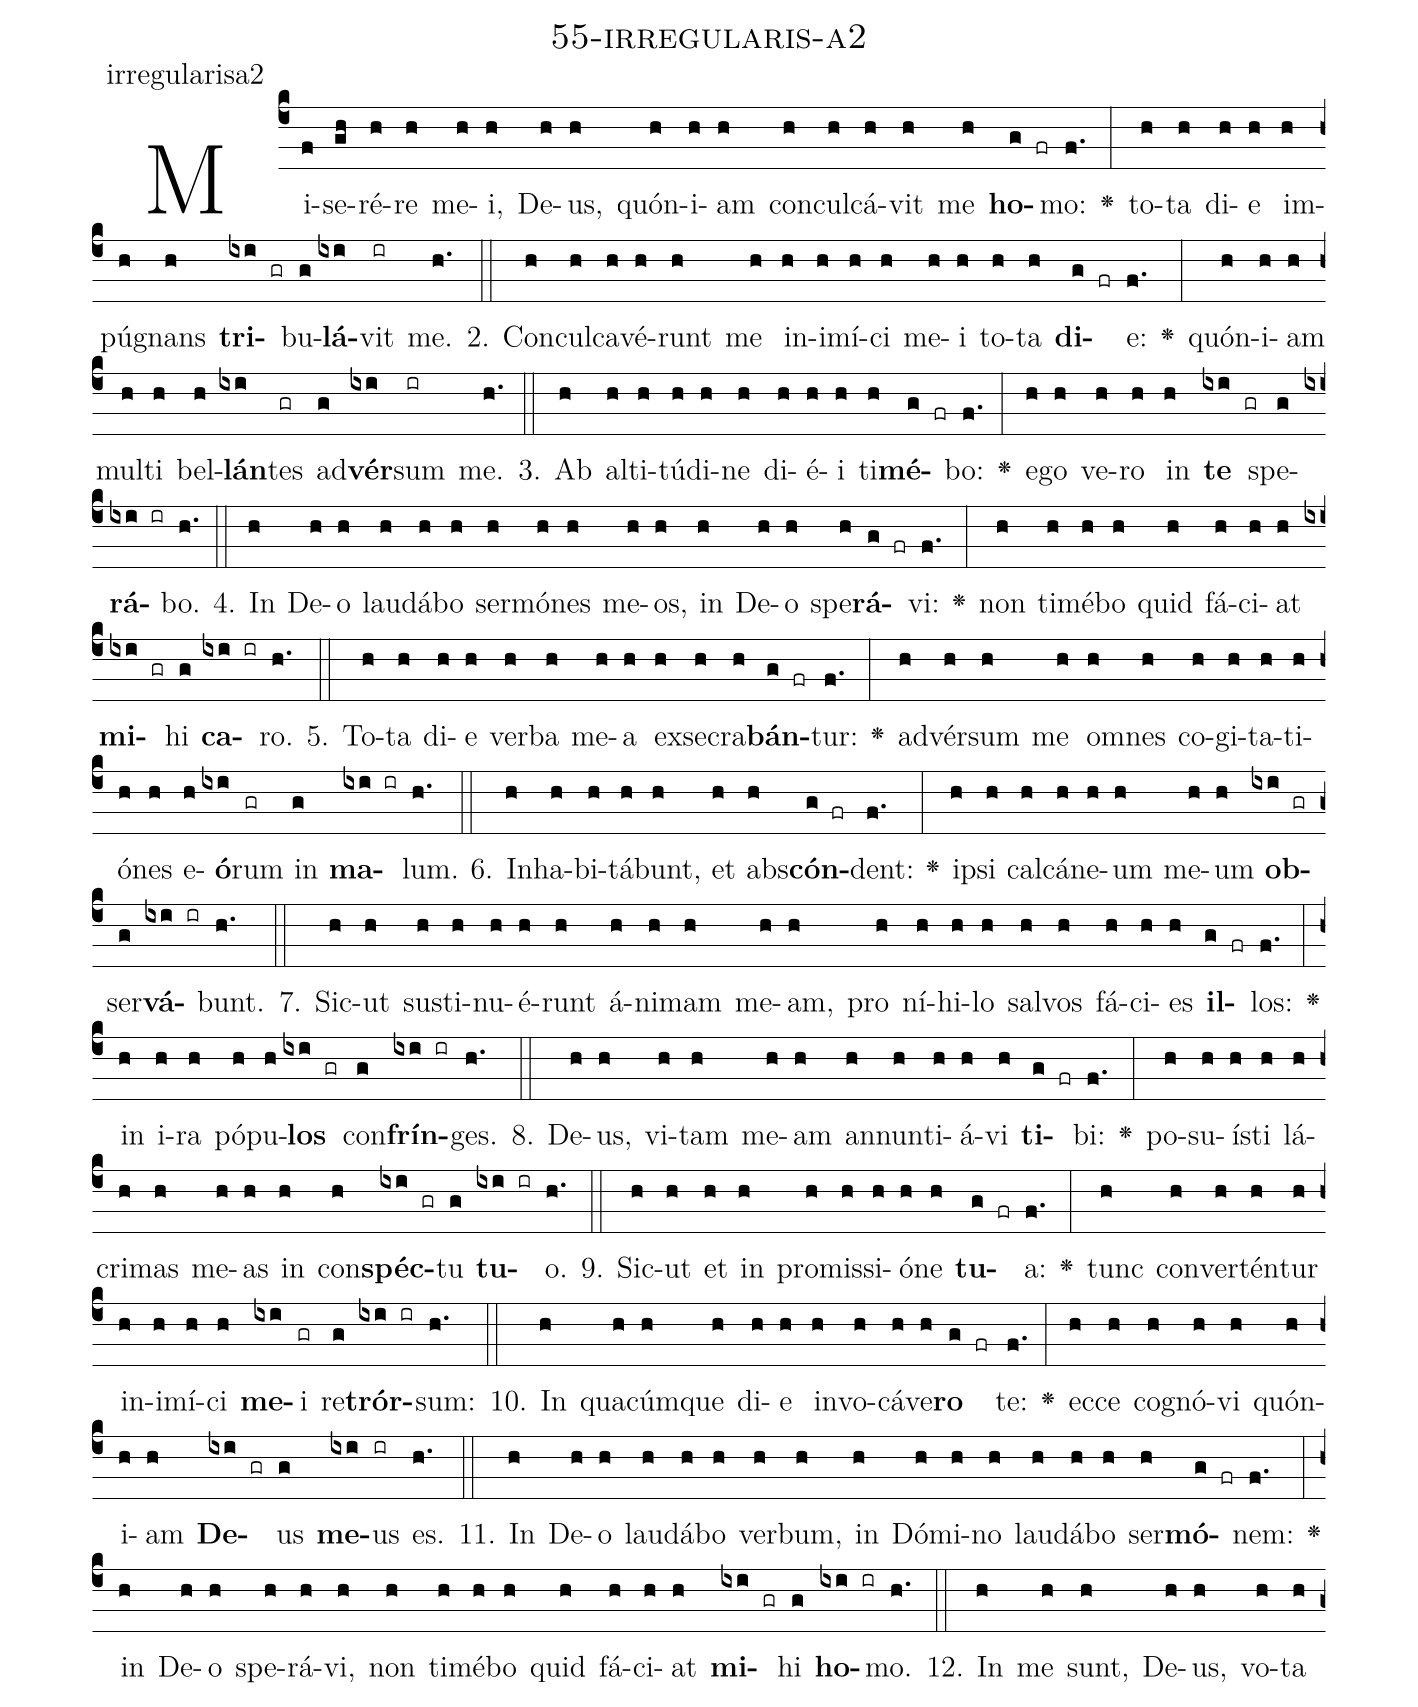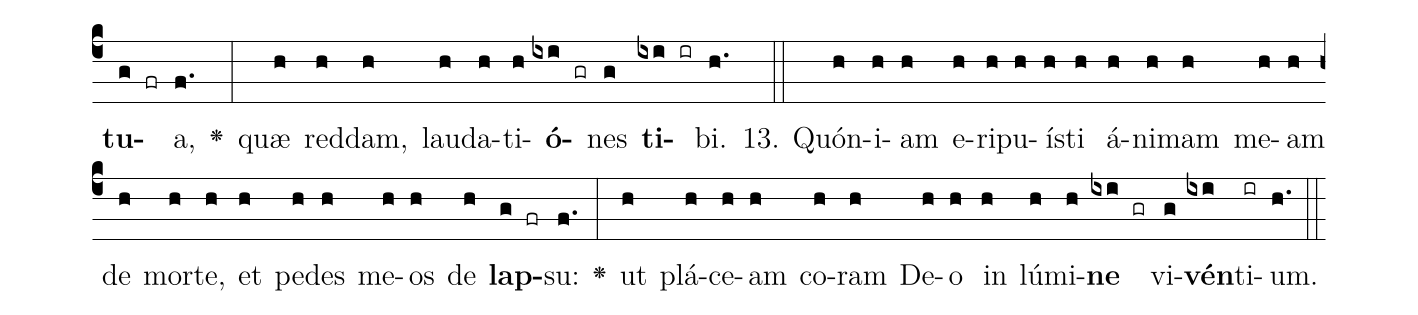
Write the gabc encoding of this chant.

name: 55-irregularis-a2;
annotation: irregularisa2;
%%
(c4)Mi(f)se(gh)ré(h)re(h) me(h)i,(h) De(h)us,(h) quón(h)i(h)am(h) con(h)cul(h)cá(h)vit(h) me(h) <b>ho</b>(g fr)mo:(f.) <v>\greheightstar</v>(:) to(h)ta(h) di(h)e(h) im(h)pú(h)gnans(h) <b>tri</b>(ixi gr)bu(g)<b>lá</b>(ixi)vit(ir) me.(h.) (::)
2. Con(h)cul(h)ca(h)vé(h)runt(h) me(h) in(h)i(h)mí(h)ci(h) me(h)i(h) to(h)ta(h) <b>di</b>(g fr)e:(f.) <v>\greheightstar</v>(:) quón(h)i(h)am(h) mul(h)ti(h) bel(h)<b>lán</b>(ixi)tes(gr) ad(g)<b>vér</b>(ixi)sum(ir) me.(h.) (::)
3. Ab(h) al(h)ti(h)tú(h)di(h)ne(h) di(h)é(h)i(h) ti(h)<b>mé</b>(g fr)bo:(f.) <v>\greheightstar</v>(:) e(h)go(h) ve(h)ro(h) in(h) <b>te</b>(ixi gr) spe(g)<b>rá</b>(ixi ir)bo.(h.) (::)
4. In(h) De(h)o(h) lau(h)dá(h)bo(h) ser(h)mó(h)nes(h) me(h)os,(h) in(h) De(h)o(h) spe(h)<b>rá</b>(g fr)vi:(f.) <v>\greheightstar</v>(:) non(h) ti(h)mé(h)bo(h) quid(h) fá(h)ci(h)at(h) <b>mi</b>(ixi gr)hi(g) <b>ca</b>(ixi ir)ro.(h.) (::)
5. To(h)ta(h) di(h)e(h) ver(h)ba(h) me(h)a(h) ex(h)se(h)cra(h)<b>bán</b>(g fr)tur:(f.) <v>\greheightstar</v>(:) ad(h)vér(h)sum(h) me(h) om(h)nes(h) co(h)gi(h)ta(h)ti(h)ó(h)nes(h) e(h)<b>ó</b>(ixi)rum(gr) in(g) <b>ma</b>(ixi ir)lum.(h.) (::)
6. In(h)ha(h)bi(h)tá(h)bunt,(h) et(h) abs(h)<b>cón</b>(g fr)dent:(f.) <v>\greheightstar</v>(:) ip(h)si(h) cal(h)cá(h)ne(h)um(h) me(h)um(h) <b>ob</b>(ixi gr)ser(g)<b>vá</b>(ixi ir)bunt.(h.) (::)
7. Sic(h)ut(h) sus(h)ti(h)nu(h)é(h)runt(h) á(h)ni(h)mam(h) me(h)am,(h) pro(h) ní(h)hi(h)lo(h) sal(h)vos(h) fá(h)ci(h)es(h) <b>il</b>(g fr)los:(f.) <v>\greheightstar</v>(:) in(h) i(h)ra(h) pó(h)pu(h)<b>los</b>(ixi gr) con(g)<b>frín</b>(ixi ir)ges.(h.) (::)
8. De(h)us,(h) vi(h)tam(h) me(h)am(h) an(h)nun(h)ti(h)á(h)vi(h) <b>ti</b>(g fr)bi:(f.) <v>\greheightstar</v>(:) po(h)su(h)ís(h)ti(h) lá(h)cri(h)mas(h) me(h)as(h) in(h) con(h)<b>spéc</b>(ixi gr)tu(g) <b>tu</b>(ixi ir)o.(h.) (::)
9. Sic(h)ut(h) et(h) in(h) pro(h)mis(h)si(h)ó(h)ne(h) <b>tu</b>(g fr)a:(f.) <v>\greheightstar</v>(:) tunc(h) con(h)ver(h)tén(h)tur(h) in(h)i(h)mí(h)ci(h) <b>me</b>(ixi)i(gr) re(g)<b>trór</b>(ixi ir)sum:(h.) (::)
10. In(h) qua(h)cúm(h)que(h) di(h)e(h) in(h)vo(h)cá(h)ve(h)<b>ro</b>(g fr) te:(f.) <v>\greheightstar</v>(:) ec(h)ce(h) co(h)gnó(h)vi(h) quón(h)i(h)am(h) <b>De</b>(ixi gr)us(g) <b>me</b>(ixi)us(ir) es.(h.) (::)
11. In(h) De(h)o(h) lau(h)dá(h)bo(h) ver(h)bum,(h) in(h) Dó(h)mi(h)no(h) lau(h)dá(h)bo(h) ser(h)<b>mó</b>(g fr)nem:(f.) <v>\greheightstar</v>(:) in(h) De(h)o(h) spe(h)rá(h)vi,(h) non(h) ti(h)mé(h)bo(h) quid(h) fá(h)ci(h)at(h) <b>mi</b>(ixi gr)hi(g) <b>ho</b>(ixi ir)mo.(h.) (::)
12. In(h) me(h) sunt,(h) De(h)us,(h) vo(h)ta(h) <b>tu</b>(g fr)a,(f.) <v>\greheightstar</v>(:) quæ(h) red(h)dam,(h) lau(h)da(h)ti(h)<b>ó</b>(ixi gr)nes(g) <b>ti</b>(ixi ir)bi.(h.) (::)
13. Quón(h)i(h)am(h) e(h)ri(h)pu(h)ís(h)ti(h) á(h)ni(h)mam(h) me(h)am(h) de(h) mor(h)te,(h) et(h) pe(h)des(h) me(h)os(h) de(h) <b>lap</b>(g fr)su:(f.) <v>\greheightstar</v>(:) ut(h) plá(h)ce(h)am(h) co(h)ram(h) De(h)o(h) in(h) lú(h)mi(h)<b>ne</b>(ixi gr) vi(g)<b>vén</b>(ixi)ti(ir)um.(h.) (::)
